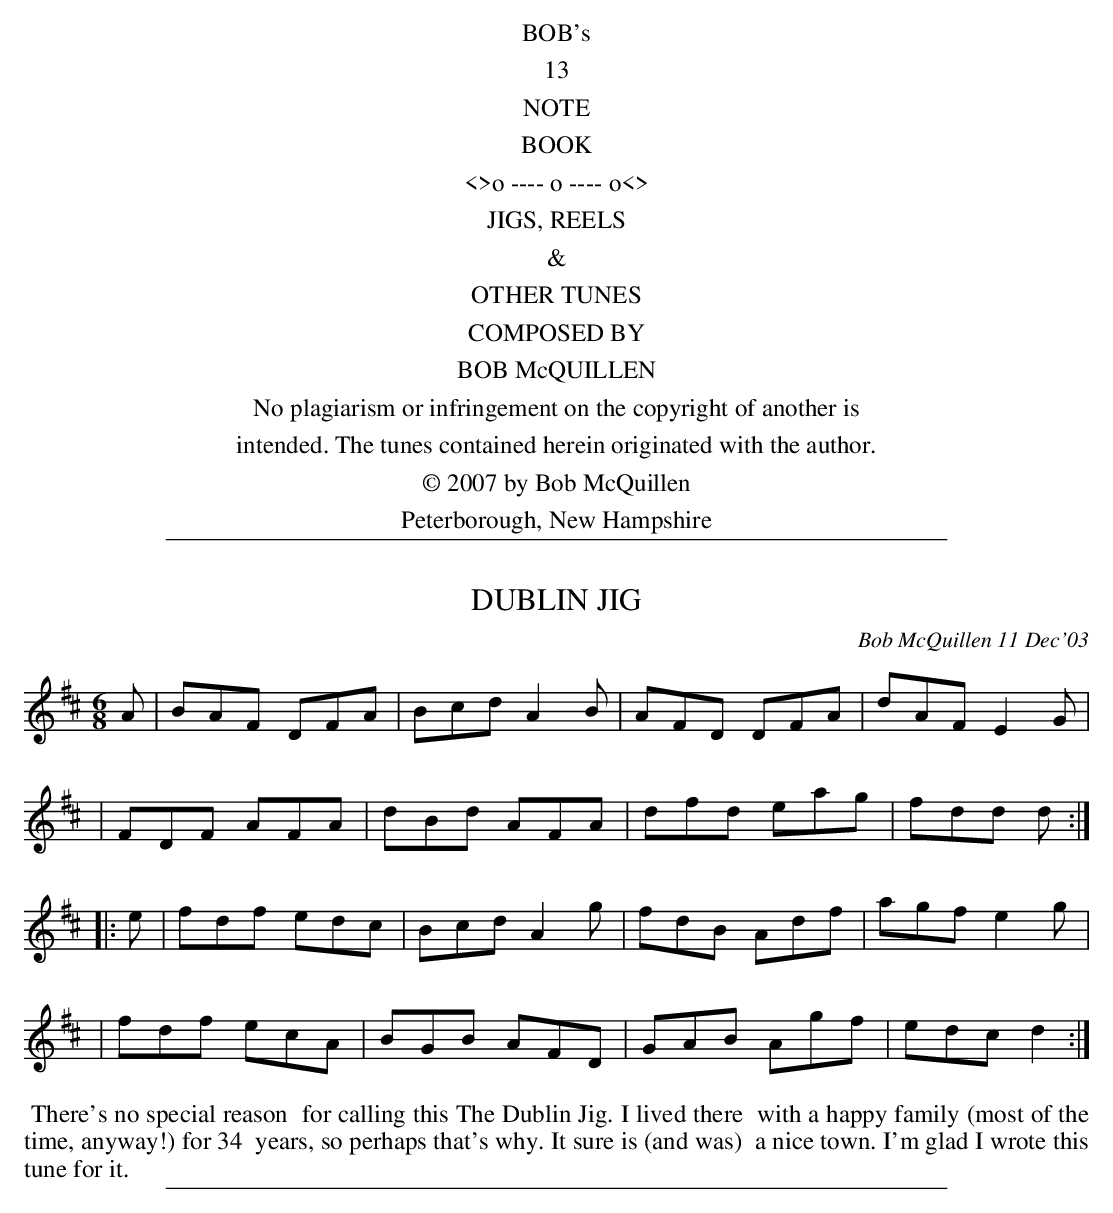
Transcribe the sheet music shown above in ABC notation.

X:1
T: DUBLIN JIG
C: Bob McQuillen 11 Dec'03
M: 6/8
L: 1/8
K: D
A \
| BAF DFA | Bcd A2B | AFD DFA | dAF E2G |
| FDF AFA | dBd AFA | dfd eag | fdd d1 :|
|: e \
| fdf edc | Bcd A2g | fdB Adf | agf e2g |
| fdf ecA | BGB AFD | GAB Agf | edc d2 :|
